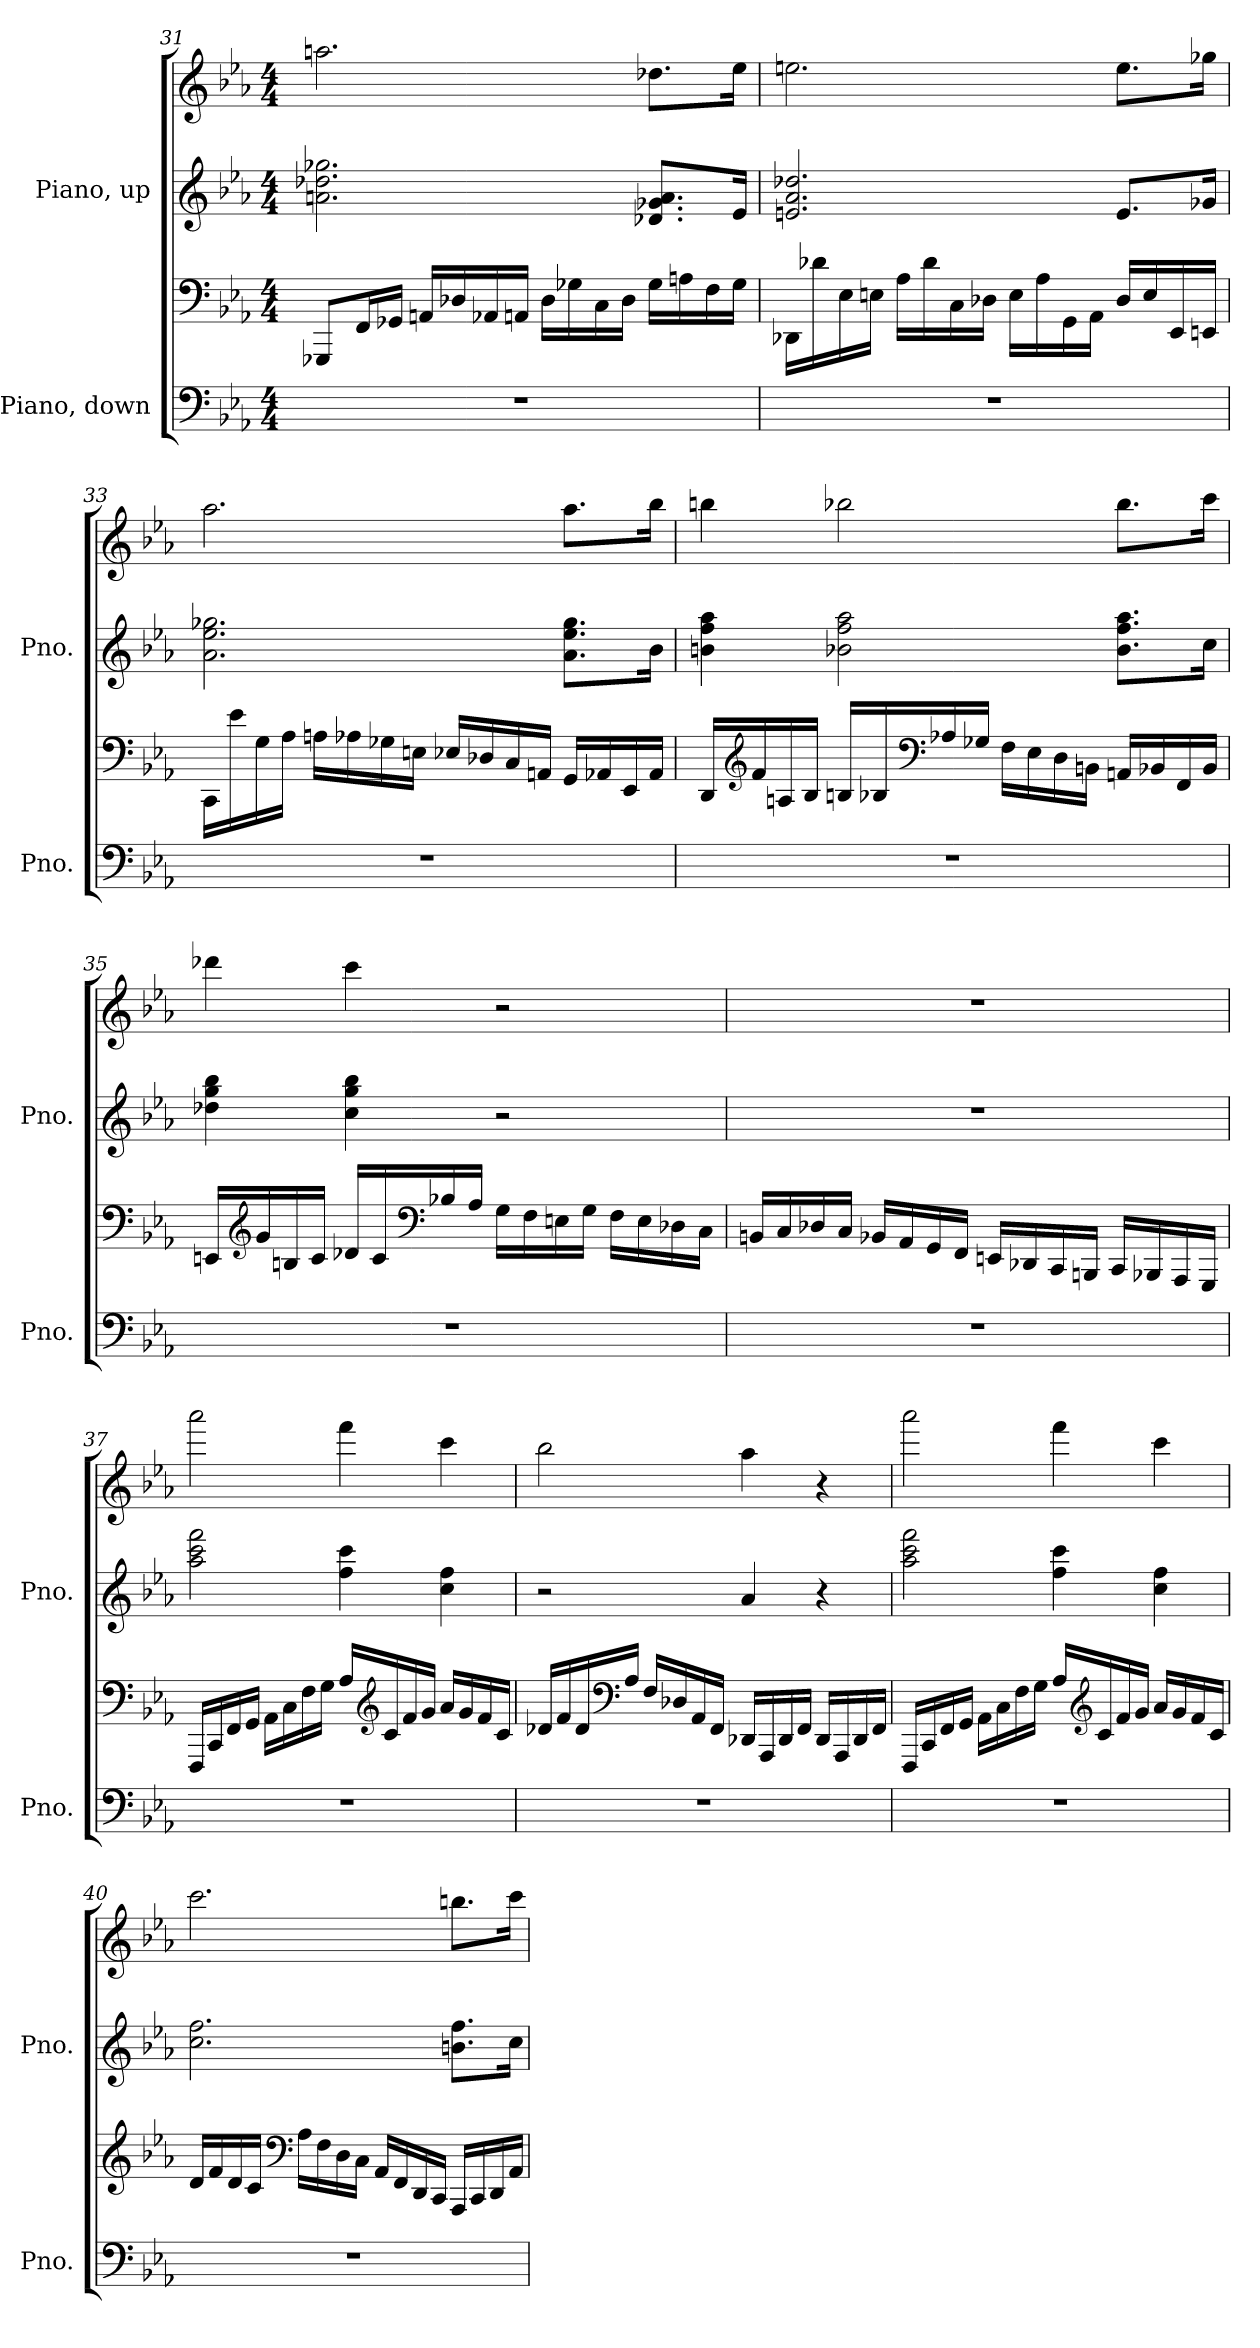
**kern	**kern	**kern	**kern
*part2	*part2	*part1	*part1
*staff4	*staff3	*staff2	*staff1
*I"Piano, down	*	*I"Piano, up	*
*I'Pno.	*	*I'Pno.	*
*clefF4	*clefF4	*clefG2	*clefG2
*k[b-e-a-]	*k[b-e-a-]	*k[b-e-a-]	*k[b-e-a-]
*M4/4	*M4/4	*M4/4	*M4/4
=31	=31	=31	=31
1r	8GGG-X/L	2.an\ 2.dd-X\ 2.gg-X\	2.aan\
.	16FF/L	.	.
.	16GG-X/JJ	.	.
.	16AAn/LL	.	.
.	16D-X/	.	.
.	16AA-X/	.	.
.	16AAn/JJ	.	.
.	16D-\LL	.	.
.	16G-X\	.	.
.	16C\	.	.
.	16D-\JJ	.	.
.	16G-\LL	8.d-X/ 8.g-X/ 8.a/L	8.dd-X\L
.	16An\	.	.
.	16F\	.	.
.	16G-\JJ	16e-/Jk	16ee-\Jk
!!LO:LB:g=z
=32	=32	=32	=32
1r	16DD-X\LL	2.en/ 2.a-/ 2.dd-X/	2.een\
.	16d-X\	.	.
.	16E-\	.	.
.	16En\JJ	.	.
.	16A-\LL	.	.
.	16d-\	.	.
.	16C\	.	.
.	16D-X\JJ	.	.
.	16E\LL	.	.
.	16A-\	.	.
.	16GG\	.	.
.	16AA-\JJ	.	.
.	16D-/LL	8.e/L	8.ee\L
.	16E/	.	.
.	16EE-/	.	.
.	16EEn/JJ	16g-X/Jk	16gg-X\Jk
=33	=33	=33	=33
1r	16CC\LL	2.a-\ 2.ee-\ 2.gg-X\	2.aa-\
.	16e-\	.	.
.	16G\	.	.
.	16A-\JJ	.	.
.	16An\LL	.	.
.	16A-X\	.	.
.	16G-X\	.	.
.	16En\JJ	.	.
.	16E-X/LL	.	.
.	16D-X/	.	.
.	16C/	.	.
.	16AAn/JJ	.	.
.	16GG/LL	8.a-\ 8.ee-\ 8.gg-\L	8.aa-\L
.	16AA-X/	.	.
.	16EE-/	.	.
.	16AA-/JJ	16b-\Jk	16bb-\Jk
!!LO:LB:g=z
=34	=34	=34	=34
1r	16DD/LL	4bn\ 4ff\ 4aa-\	4bbn\
*	*clefG2	*	*
.	16f/	.	.
.	16An/	.	.
.	16B-/JJ	.	.
.	16Bn/LL	2b-X\ 2ff\ 2aa-\	2bb-X\
.	16B-X/	.	.
*	*clefF4	*	*
.	16A-X/	.	.
.	16G-X/JJ	.	.
.	16F\LL	.	.
.	16E-\	.	.
.	16D\	.	.
.	16BBn\JJ	.	.
.	16AAn/LL	8.b-\ 8.ff\ 8.aa-\L	8.bb-\L
.	16BB-X/	.	.
.	16FF/	.	.
.	16BB-/JJ	16cc\Jk	16ccc\Jk
!!LO:PB:g=z
=35	=35	=35	=35
1r	16EEn/LL	4dd-X\ 4gg\ 4bb-\	4ddd-X\
*	*clefG2	*	*
.	16g/	.	.
.	16Bn/	.	.
.	16c/JJ	.	.
.	16d-X/LL	4cc\ 4gg\ 4bb-\	4ccc\
.	16c/	.	.
*	*clefF4	*	*
.	16B-X/	.	.
.	16A-/JJ	.	.
.	16G\LL	2r	2r
.	16F\	.	.
.	16En\	.	.
.	16G\JJ	.	.
.	16F\LL	.	.
.	16E\	.	.
.	16D-X\	.	.
.	16C\JJ	.	.
!!LO:LB:g=z
=36	=36	=36	=36
1r	16BBn/LL	1r	1r
.	16C/	.	.
.	16D-X/	.	.
.	16C/JJ	.	.
.	16BB-X/LL	.	.
.	16AA-/	.	.
.	16GG/	.	.
.	16FF/JJ	.	.
.	16EEn/LL	.	.
.	16DD-X/	.	.
.	16CC/	.	.
.	16BBBn/JJ	.	.
.	16CC/LL	.	.
.	16BBB-X/	.	.
.	16AAA-/	.	.
.	16GGG/JJ	.	.
=37	=37	=37	=37
1r	16FFF/LL	2aa-\ 2ccc\ 2fff\	2aaa-\
.	16CC/	.	.
.	16FF/	.	.
.	16GG/JJ	.	.
.	16AA-\LL	.	.
.	16C\	.	.
.	16F\	.	.
.	16G\JJ	.	.
.	16A-/LL	4ff\ 4ccc\	4fff\
*	*clefG2	*	*
.	16c/	.	.
.	16f/	.	.
.	16g/JJ	.	.
.	16a-/LL	4cc\ 4ff\	4ccc\
.	16g/	.	.
.	16f/	.	.
.	16c/JJ	.	.
!!LO:LB:g=z
=38	=38	=38	=38
1r	16d-X/LL	2r	2bb-\
.	16f/	.	.
.	16d-/	.	.
*	*clefF4	*	*
.	16A-/JJ	.	.
.	16F/LL	.	.
.	16D-X/	.	.
.	16AA-/	.	.
.	16FF/JJ	.	.
.	16DD-X/LL	4a-/	4aa-\
.	16AAA-/	.	.
.	16DD-/	.	.
.	16FF/JJ	.	.
.	16DD-/LL	4r	4r
.	16AAA-/	.	.
.	16DD-/	.	.
.	16FF/JJ	.	.
=39	=39	=39	=39
1r	16FFF/LL	2aa-\ 2ccc\ 2fff\	2aaa-\
.	16CC/	.	.
.	16FF/	.	.
.	16GG/JJ	.	.
.	16AA-\LL	.	.
.	16C\	.	.
.	16F\	.	.
.	16G\JJ	.	.
.	16A-/LL	4ff\ 4ccc\	4fff\
*	*clefG2	*	*
.	16c/	.	.
.	16f/	.	.
.	16g/JJ	.	.
.	16a-/LL	4cc\ 4ff\	4ccc\
.	16g/	.	.
.	16f/	.	.
.	16c/JJ	.	.
!!LO:PB:g=z
=40	=40	=40	=40
1r	16d/LL	2.cc\ 2.ff\	2.ccc\
.	16f/	.	.
.	16d/	.	.
.	16c/JJ	.	.
*	*clefF4	*	*
.	16A-\LL	.	.
.	16F\	.	.
.	16D\	.	.
.	16C\JJ	.	.
.	16AA-/LL	.	.
.	16FF/	.	.
.	16DD/	.	.
.	16CC/JJ	.	.
.	16AAA-/LL	8.bn\ 8.ff\L	8.bbn\L
.	16CC/	.	.
.	16DD/	.	.
.	16AA-/JJ	16cc\Jk	16ccc\Jk
=	=	=	=
*-	*-	*-	*-
